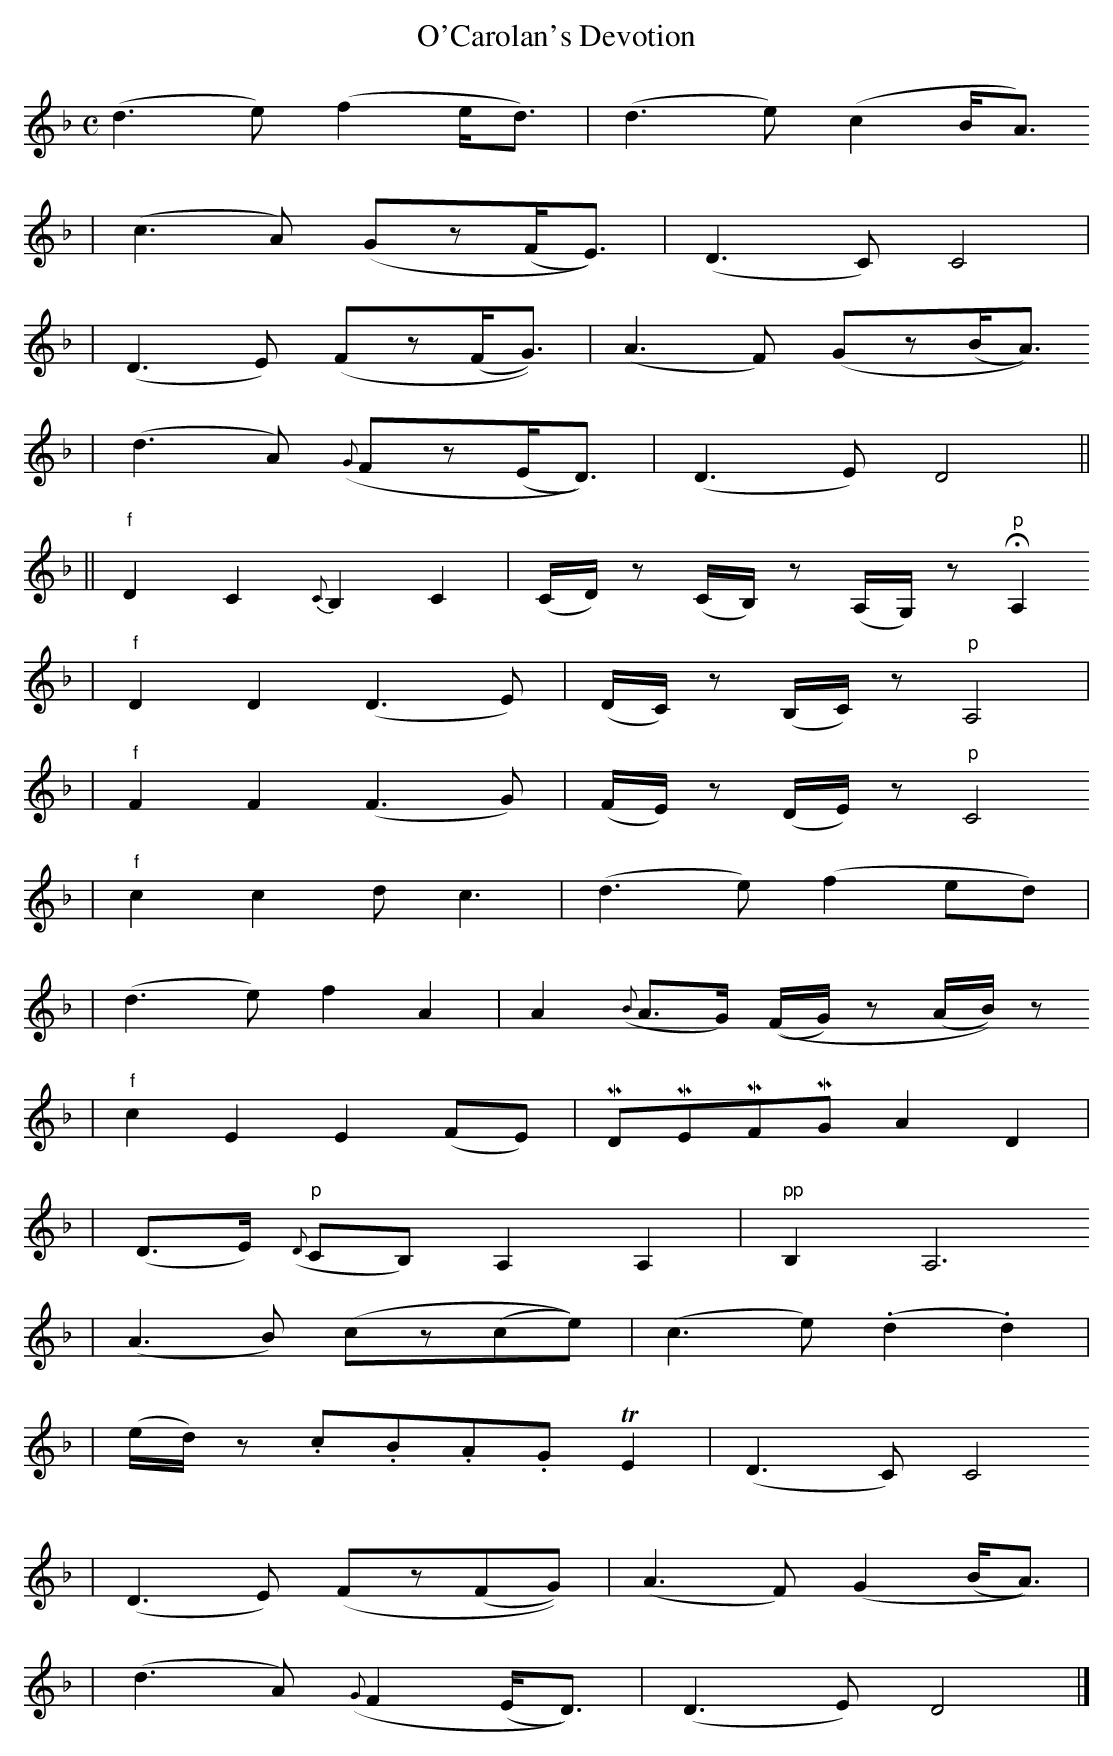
X:1
T: O'Carolan's Devotion
M: C
L: 1/8
K: Dm
(d3e) (f2e<d) | (d3e) (c2B<A)
| (c3A) (Gz(F<E)) | (D3C) C4 |
| (D3E) (Fz(F<G)) | (A3F) (Gz(B<A))
| (d3A) ({G}Fz(E<D)) | (D3E) D4 ||
|| "f"kD2 kC2 {C}kB,2 kC2 | (C/D/)z (C/B,/)z (A,/G,/)z "p"HA,2
| "f"kD2 kD2 (D3E) | (D/C/)z (B,/C/)z "p"A,4 |
| "f"kF2 kF2 (F3G) | (F/E/)z (D/E/)z "p"C4
| "f"kc2 kc2 dc3 | (d3e) (f2ed) |
| (d3e) f2A2 | A2 ({B}A>G) ((F/G/)z (A/B/))z
| "f"kc2 kE2 kE2 (FE) | MDMEMFMG A2D2 |
| (D>E) "p"({D}CB,) A,2A,2 | "pp"B,2 A,6
| (A3B) (cz(ce)) | (c3e) (.d2.d2) |
| (e/d/)z .c.B.A.G TE2 | (D3C) C4
| (D3E) (Fz(FG)) | (A3F) (G2(B<A)) |
| (d3A) ({G}F2(E<D)) | (D3E) D4 |]
